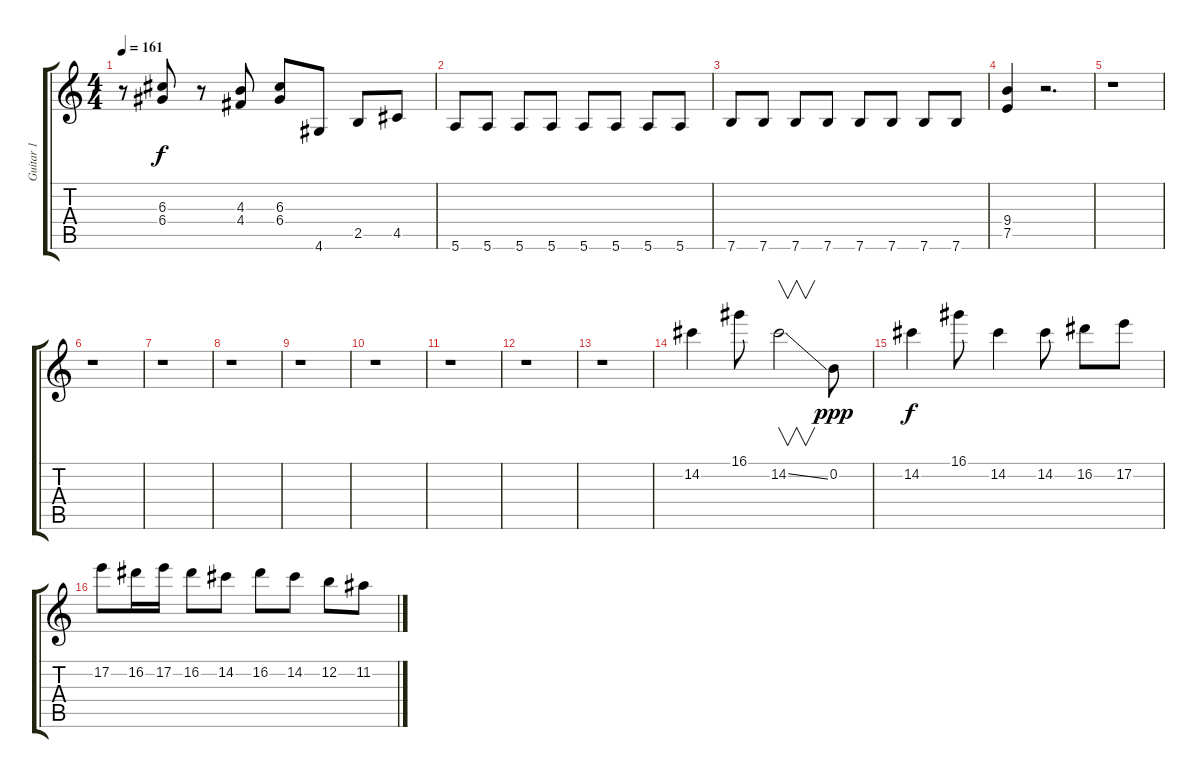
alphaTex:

\track ("Guitar 1" "Guitar 1") {instrument distortionguitar}
\staff {score tabs}
\tuning (E4 B3 G3 D3 A2 E2) {hide}
\ts (4 4)
\tempo 161
\clef g2
\ks c
r.8{dy f} (6.3 6.4).8 r.8 (4.3 4.4).8 (6.3 6.4).8 4.6.8 2.5.8 4.5.8 |
5.6.8 5.6.8 5.6.8 5.6.8 5.6.8 5.6.8 5.6.8 5.6.8 |
7.6.8 7.6.8 7.6.8 7.6.8 7.6.8 7.6.8 7.6.8 7.6.8 |
(9.4 7.5).4 r.2{d} |
r.1 |
r.1 |
r.1 |
r.1 |
r.1 |
r.1 |
r.1 |
r.1 |
r.1 |
14.2.4 16.1.8 14.2{ss}.2{v} 0.2.8{dy ppp} |
14.2.4{dy f} 16.1.8 14.2.4 14.2.8 16.2.8 17.2.8 |
17.2.8 16.2.16 17.2.16 16.2.8 14.2.8 16.2.8 14.2.8 12.2.8 11.2.8
